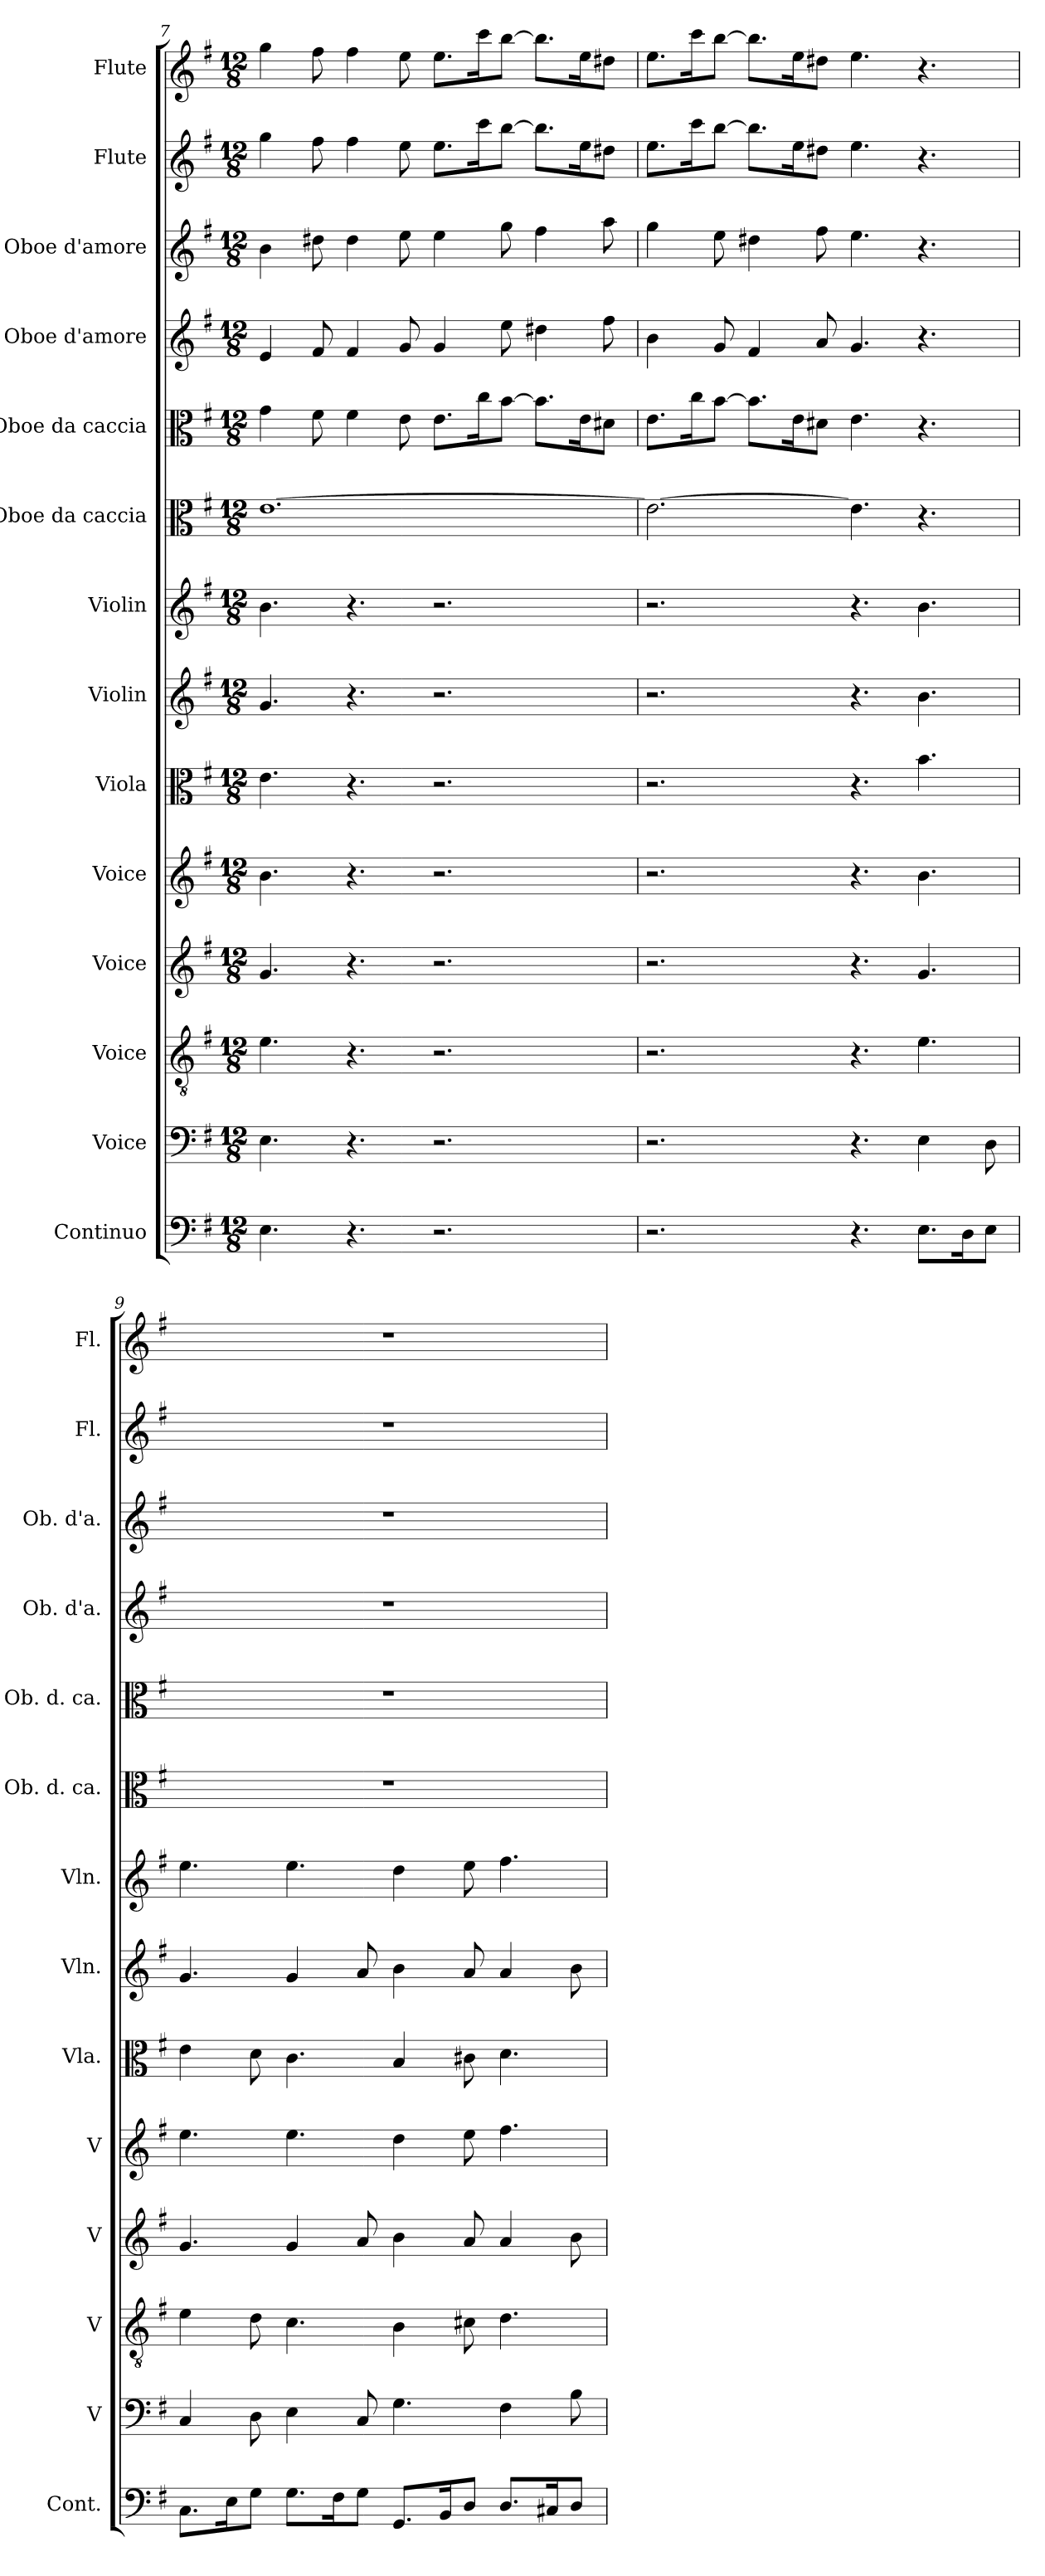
**kern	**kern	**kern	**kern	**kern	**kern	**kern	**kern	**kern	**kern	**kern	**kern	**kern	**kern
*part14	*part13	*part12	*part11	*part10	*part9	*part8	*part7	*part6	*part5	*part4	*part3	*part2	*part1
*staff14	*staff13	*staff12	*staff11	*staff10	*staff9	*staff8	*staff7	*staff6	*staff5	*staff4	*staff3	*staff2	*staff1
*I"Continuo	*I"Voice	*I"Voice	*I"Voice	*I"Voice	*I"Viola	*I"Violin	*I"Violin	*I"Oboe da caccia	*I"Oboe da caccia	*I"Oboe d'amore	*I"Oboe d'amore	*I"Flute	*I"Flute
*I'Cont.	*I'V	*I'V	*I'V	*I'V	*I'Vla.	*I'Vln.	*I'Vln.	*I'Ob. d. ca.	*I'Ob. d. ca.	*I'Ob. d'a.	*I'Ob. d'a.	*I'Fl.	*I'Fl.
*clefF4	*clefF4	*clefGv2	*clefG2	*clefG2	*clefC3	*clefG2	*clefG2	*clefC3	*clefC3	*clefG2	*clefG2	*clefG2	*clefG2
*k[f#]	*k[f#]	*k[f#]	*k[f#]	*k[f#]	*k[f#]	*k[f#]	*k[f#]	*k[f#]	*k[f#]	*k[f#]	*k[f#]	*k[f#]	*k[f#]
*M12/8	*M12/8	*M12/8	*M12/8	*M12/8	*M12/8	*M12/8	*M12/8	*M12/8	*M12/8	*M12/8	*M12/8	*M12/8	*M12/8
=7	=7	=7	=7	=7	=7	=7	=7	=7	=7	=7	=7	=7	=7
4.E	4.E	4.e	4.g	4.b	4.e	4.g	4.b	[1.e	4g	4e	4b	4gg	4gg
.	.	.	.	.	.	.	.	.	8f#	8f#	8dd#X	8ff#	8ff#
4.r	4.r	4.r	4.r	4.r	4.r	4.r	4.r	.	4f#	4f#	4dd#	4ff#	4ff#
.	.	.	.	.	.	.	.	.	8e	8g	8ee	8ee	8ee
2.r	2.r	2.r	2.r	2.r	2.r	2.r	2.r	.	8.eL	4g	4ee	8.eeL	8.eeL
.	.	.	.	.	.	.	.	.	16cck	.	.	16ccck	16ccck
.	.	.	.	.	.	.	.	.	[8bJ	8ee	8gg	[8bbJ	[8bbJ
.	.	.	.	.	.	.	.	.	8.bL]	4dd#X	4ff#	8.bbL]	8.bbL]
.	.	.	.	.	.	.	.	.	16ek	.	.	16eek	16eek
.	.	.	.	.	.	.	.	.	8d#XJ	8ff#	8aa	8dd#XJ	8dd#XJ
=8	=8	=8	=8	=8	=8	=8	=8	=8	=8	=8	=8	=8	=8
2.r	2.r	2.r	2.r	2.r	2.r	2.r	2.r	2.e_	8.eL	4b	4gg	8.eeL	8.eeL
.	.	.	.	.	.	.	.	.	16cck	.	.	16ccck	16ccck
.	.	.	.	.	.	.	.	.	[8bJ	8g	8ee	[8bbJ	[8bbJ
.	.	.	.	.	.	.	.	.	8.bL]	4f#	4dd#X	8.bbL]	8.bbL]
.	.	.	.	.	.	.	.	.	16ek	.	.	16eek	16eek
.	.	.	.	.	.	.	.	.	8d#XJ	8a	8ff#	8dd#XJ	8dd#XJ
4.r	4.r	4.r	4.r	4.r	4.r	4.r	4.r	4.e]	4.e	4.g	4.ee	4.ee	4.ee
8.EL	4E	4.e	4.g	4.b	4.b	4.b	4.b	4.r	4.r	4.r	4.r	4.r	4.r
16Dk	.	.	.	.	.	.	.	.	.	.	.	.	.
8EJ	8D	.	.	.	.	.	.	.	.	.	.	.	.
=9	=9	=9	=9	=9	=9	=9	=9	=9	=9	=9	=9	=9	=9
8.CL	4C	4e	4.g	4.ee	4e	4.g	4.ee	1.r	1.r	1.r	1.r	1.r	1.r
16Ek	.	.	.	.	.	.	.	.	.	.	.	.	.
8GJ	8D	8d	.	.	8d	.	.	.	.	.	.	.	.
8.GL	4E	4.c	4g	4.ee	4.c	4g	4.ee	.	.	.	.	.	.
16F#k	.	.	.	.	.	.	.	.	.	.	.	.	.
8GJ	8C	.	8a	.	.	8a	.	.	.	.	.	.	.
8.GGL	4.G	4B	4b	4dd	4B	4b	4dd	.	.	.	.	.	.
16BBk	.	.	.	.	.	.	.	.	.	.	.	.	.
8DJ	.	8c#X	8a	8ee	8c#X	8a	8ee	.	.	.	.	.	.
8.DL	4F#	4.d	4a	4.ff#	4.d	4a	4.ff#	.	.	.	.	.	.
16C#Xk	.	.	.	.	.	.	.	.	.	.	.	.	.
8DJ	8B	.	8b	.	.	8b	.	.	.	.	.	.	.
=	=	=	=	=	=	=	=	=	=	=	=	=	=
*-	*-	*-	*-	*-	*-	*-	*-	*-	*-	*-	*-	*-	*-
